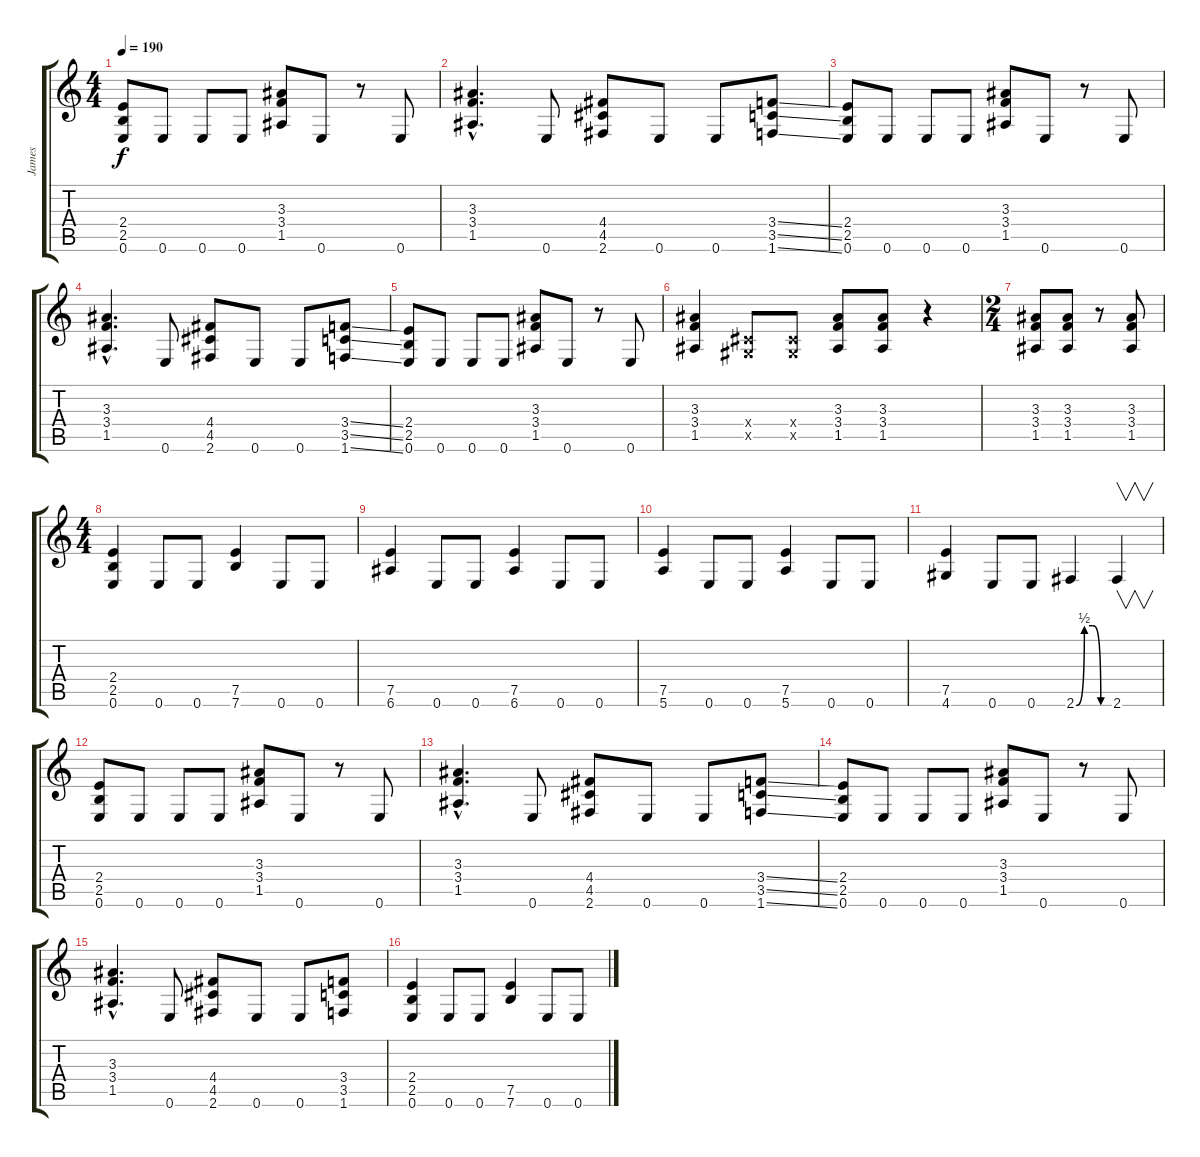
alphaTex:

\track ("James" "James") {instrument distortionguitar}
\staff {score tabs}
\tuning (E4 B3 G3 D3 A2 E2) {hide}
\ts (4 4)
\tempo 190
\clef g2
\ks c
(2.4 2.5 0.6).8{dy f} 0.6.8 0.6.8 0.6.8 (3.3 3.4 1.5).8 0.6.8 r.8 0.6.8 |
(3.3{hac} 3.4{hac} 1.5{hac}).4{d} 0.6.8 (4.4 4.5 2.6).8 0.6.8 0.6.8 (3.4{ss} 3.5{ss} 1.6{ss}).8 |
(2.4 2.5 0.6).8 0.6.8 0.6.8 0.6.8 (3.3 3.4 1.5).8 0.6.8 r.8 0.6.8 |
(3.3{hac} 3.4{hac} 1.5{hac}).4{d} 0.6.8 (4.4 4.5 2.6).8 0.6.8 0.6.8 (3.4{ss} 3.5{ss} 1.6{ss}).8 |
(2.4 2.5 0.6).8 0.6.8 0.6.8 0.6.8 (3.3 3.4 1.5).8 0.6.8 r.8 0.6.8 |
(3.3 3.4 1.5).4 (-1.4{x} -1.5{x}).8 (-1.4{x} -1.5{x}).8 (3.3 3.4 1.5).8 (3.3 3.4 1.5).8 r.4 |
\ts (2 4)
(3.3 3.4 1.5).8 (3.3 3.4 1.5).8 r.8 (3.3 3.4 1.5).8 |
\ts (4 4)
(2.4 2.5 0.6).4 0.6.8 0.6.8 (7.5 7.6).4 0.6.8 0.6.8 |
(7.5 6.6).4 0.6.8 0.6.8 (7.5 6.6).4 0.6.8 0.6.8 |
(7.5 5.6).4 0.6.8 0.6.8 (7.5 5.6).4 0.6.8 0.6.8 |
(7.5 4.6).4 0.6.8 0.6.8 2.6{be (custom 0 0 15 2 30 2 45 0 60 0)}.4 2.6.4{v} |
(2.4 2.5 0.6).8 0.6.8 0.6.8 0.6.8 (3.3 3.4 1.5).8 0.6.8 r.8 0.6.8 |
(3.3{hac} 3.4{hac} 1.5{hac}).4{d} 0.6.8 (4.4 4.5 2.6).8 0.6.8 0.6.8 (3.4{ss} 3.5{ss} 1.6{ss}).8 |
(2.4 2.5 0.6).8 0.6.8 0.6.8 0.6.8 (3.3 3.4 1.5).8 0.6.8 r.8 0.6.8 |
(3.3{hac} 3.4{hac} 1.5{hac}).4{d} 0.6.8 (4.4 4.5 2.6).8 0.6.8 0.6.8 (3.4 3.5 1.6).8 |
(2.4 2.5 0.6).4 0.6.8 0.6.8 (7.5 7.6).4 0.6.8 0.6.8
